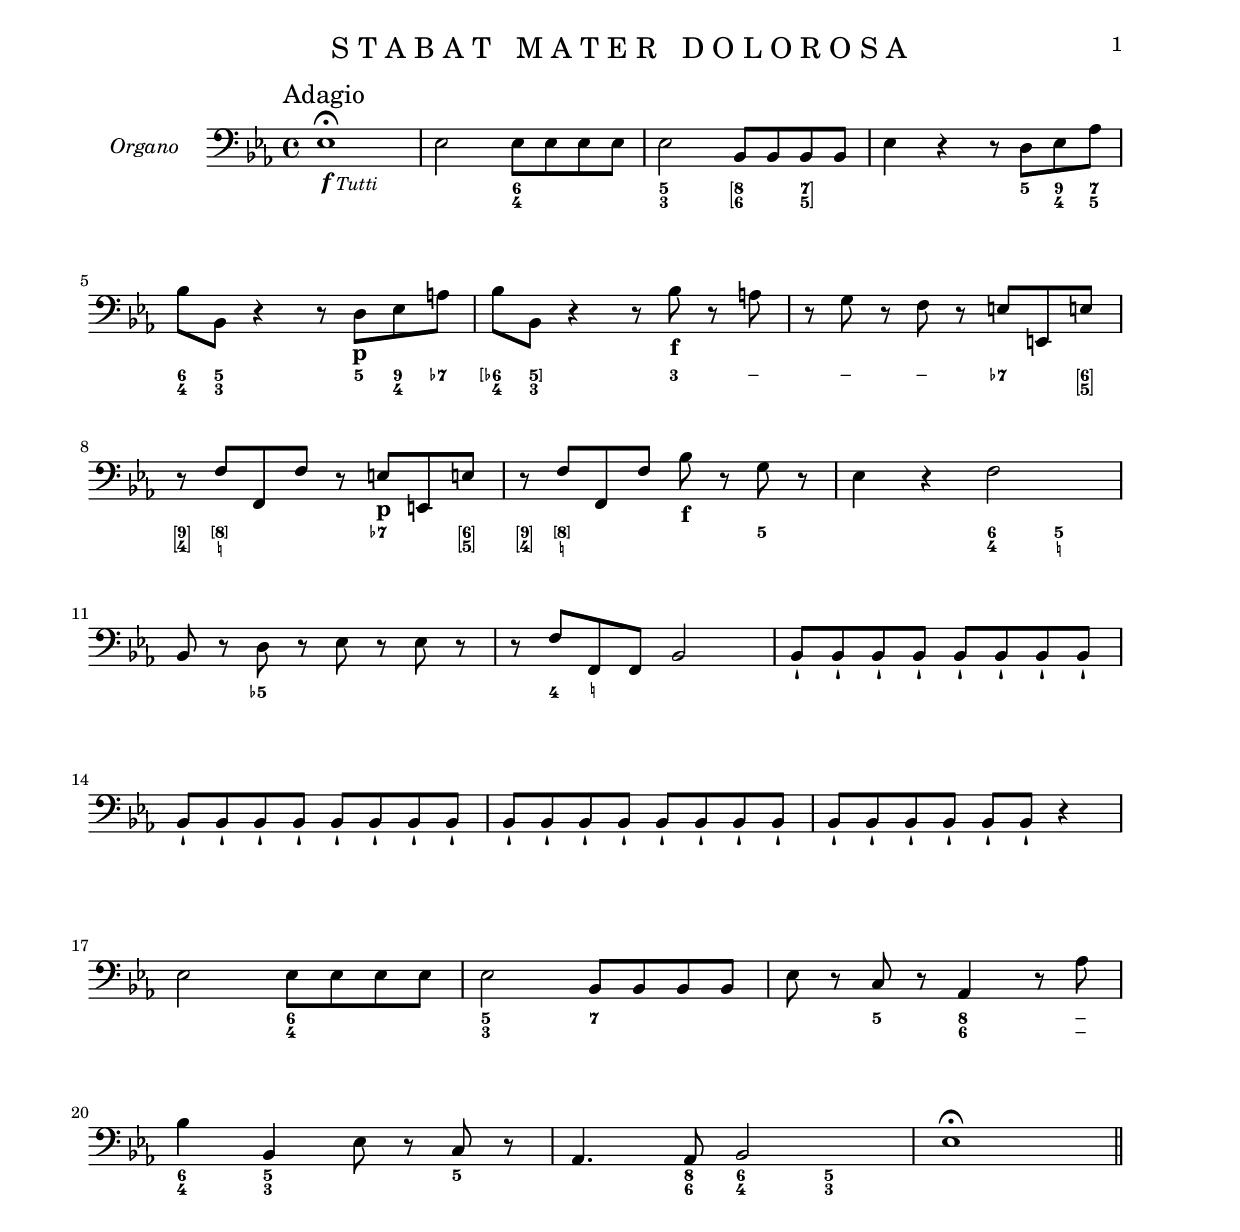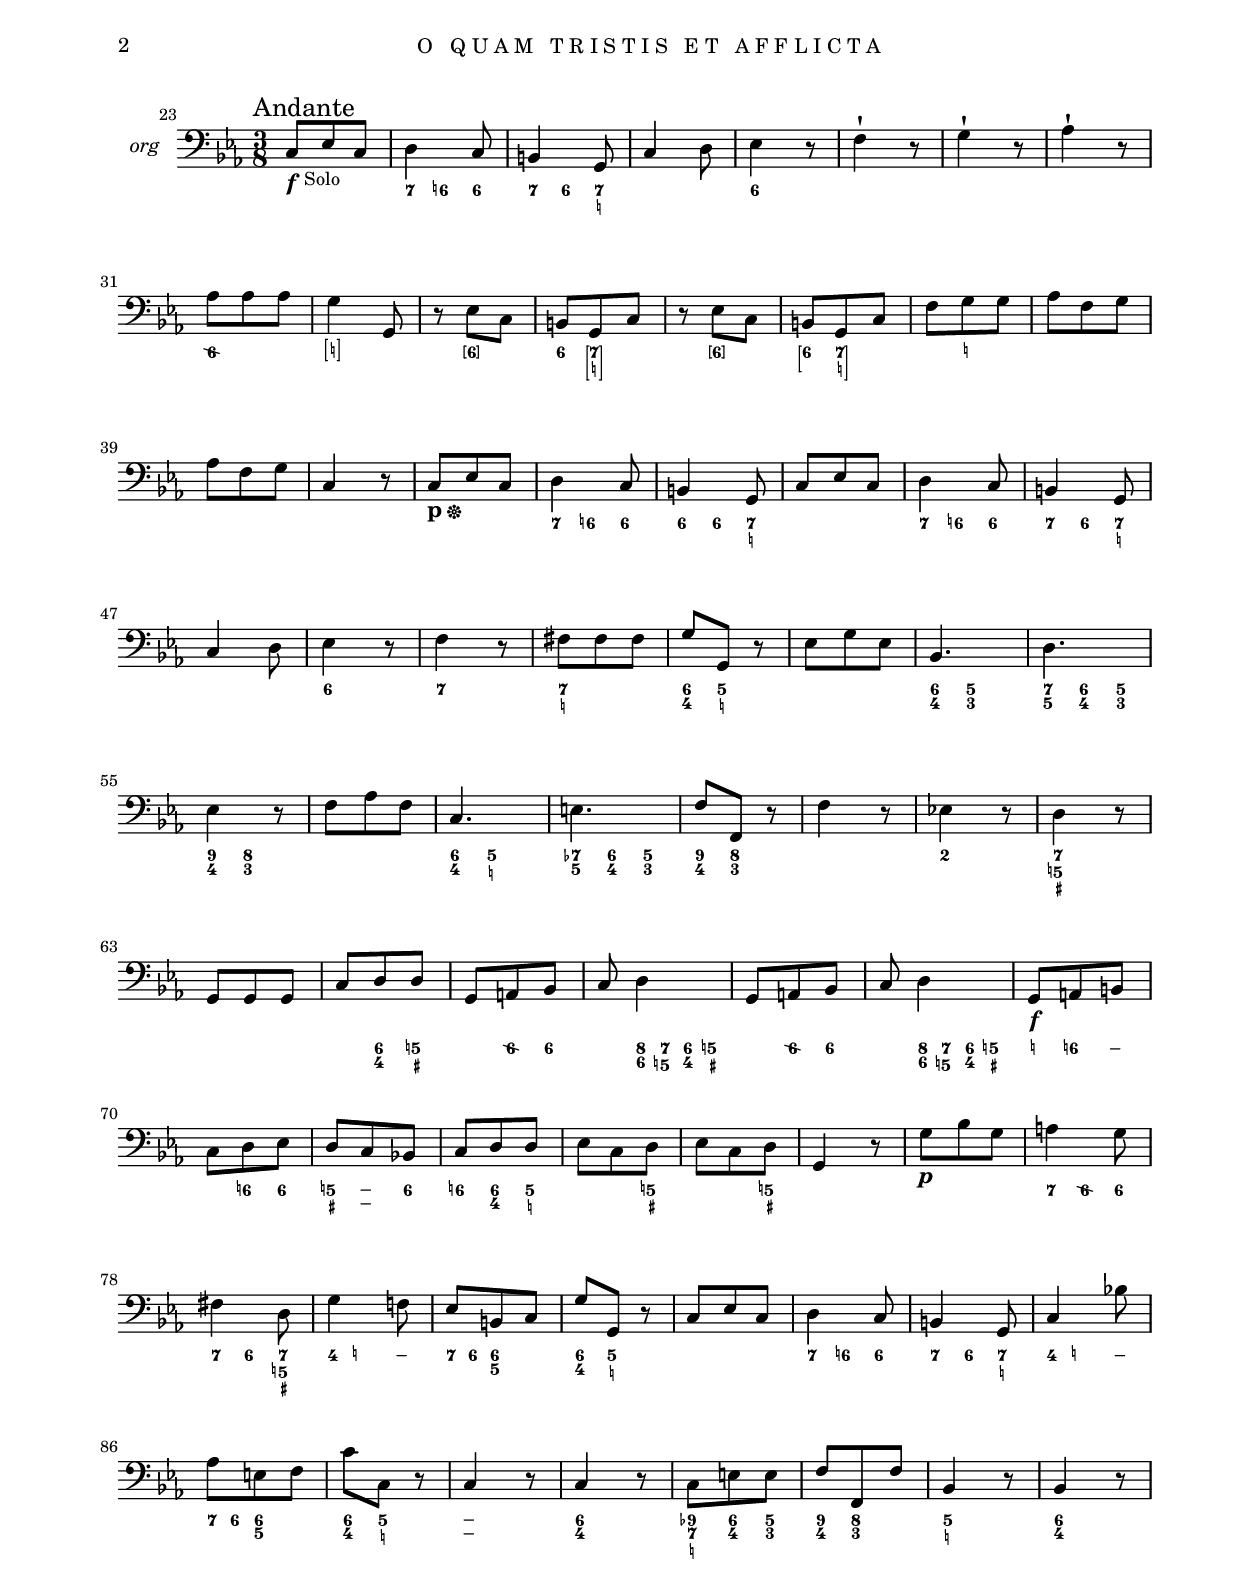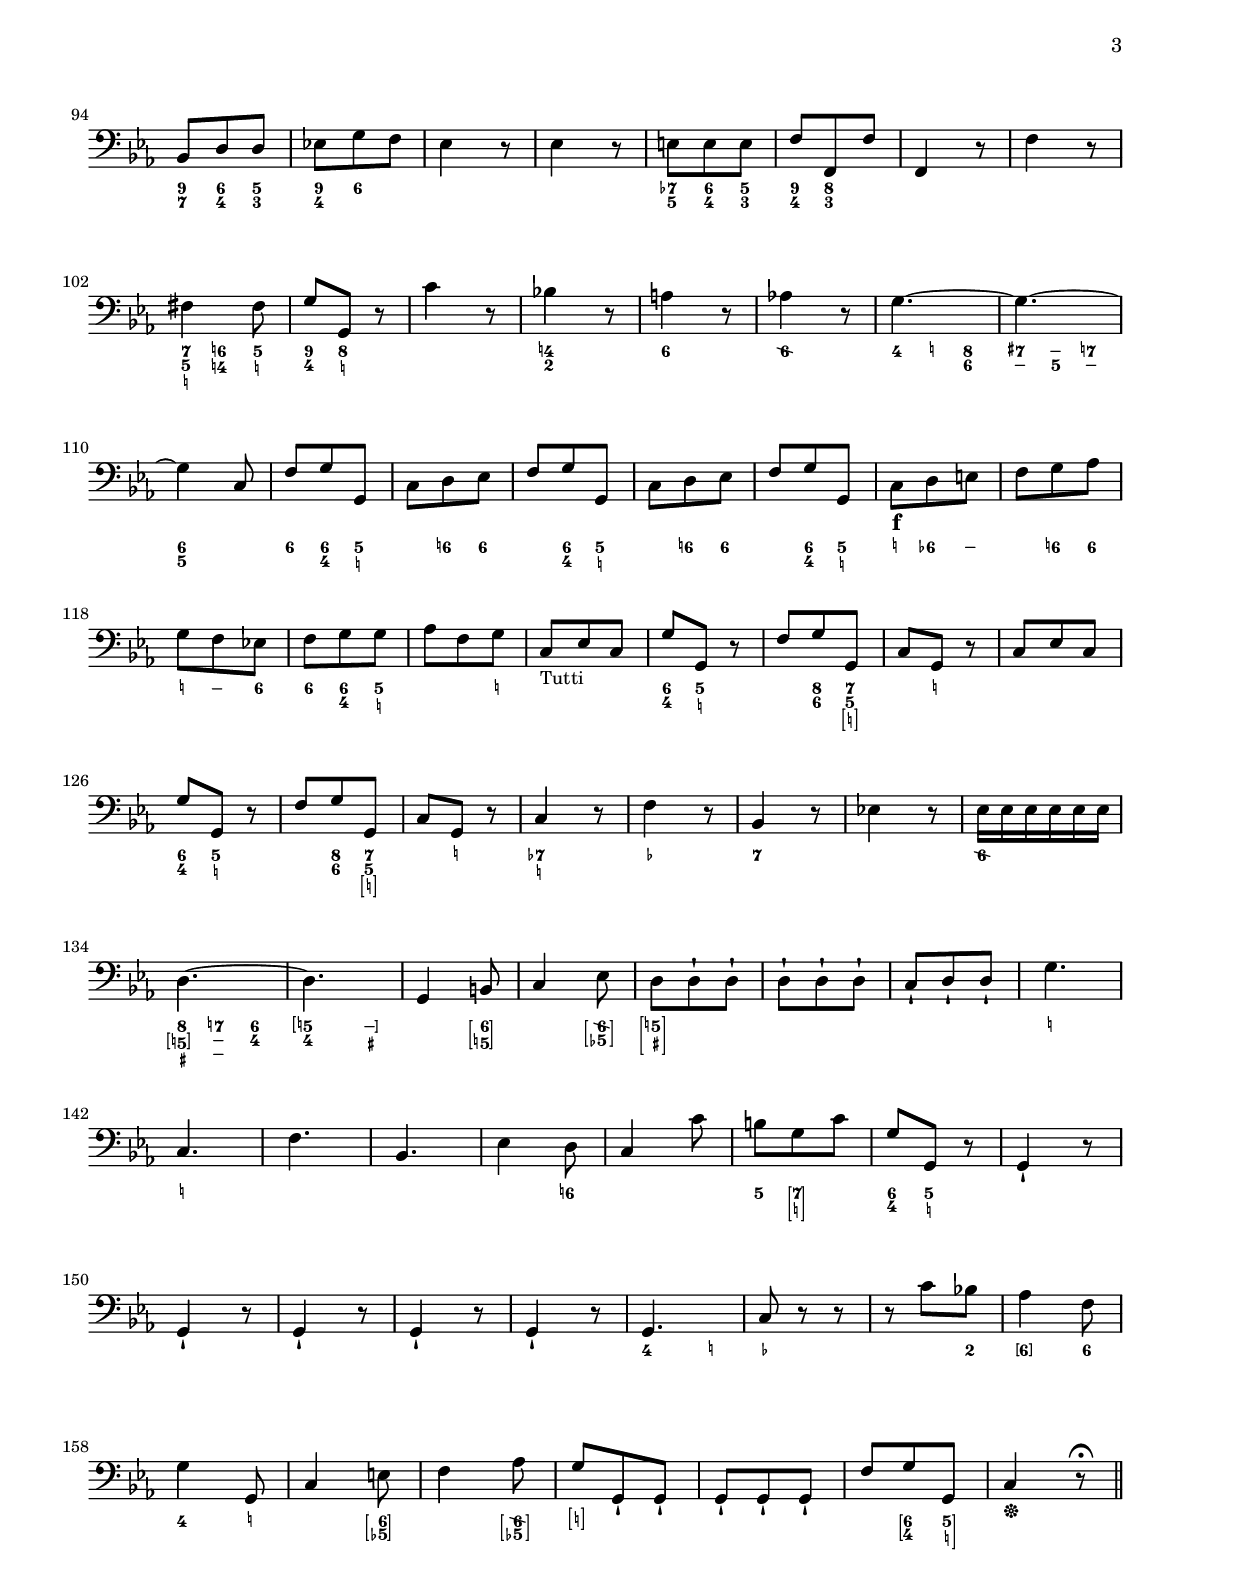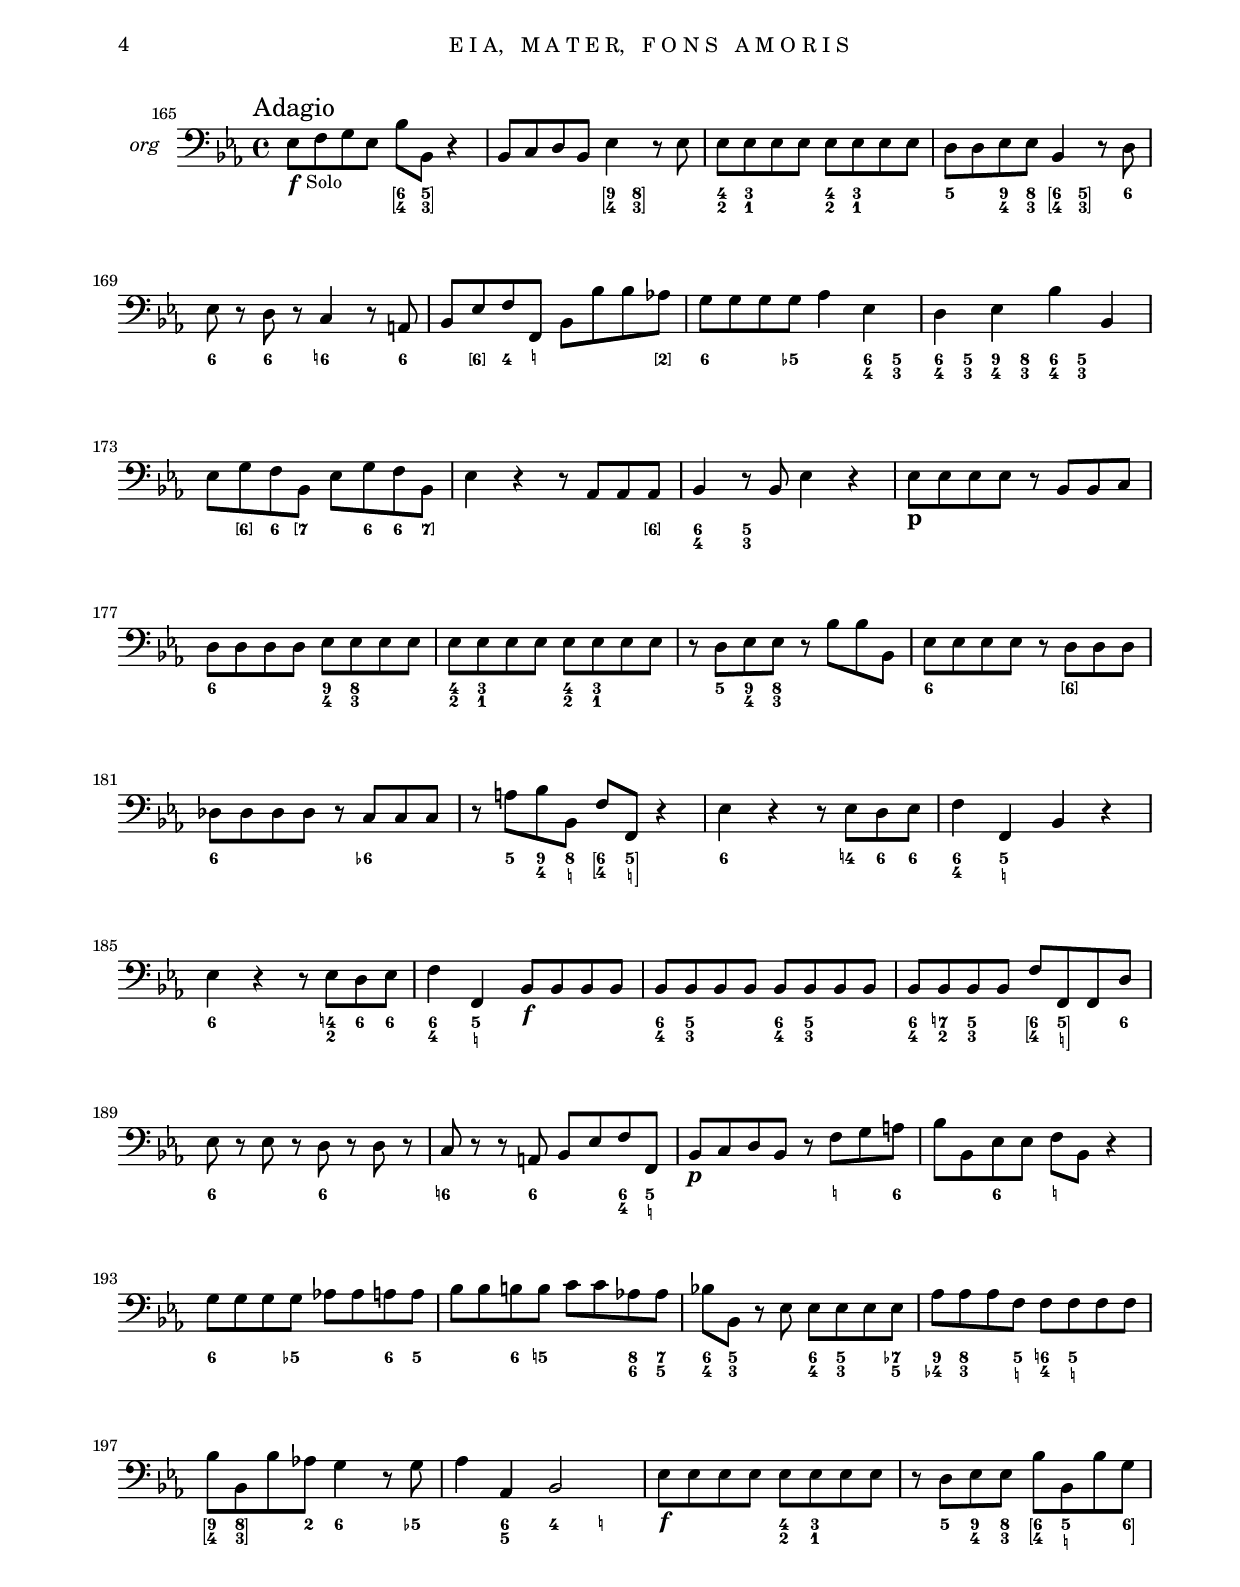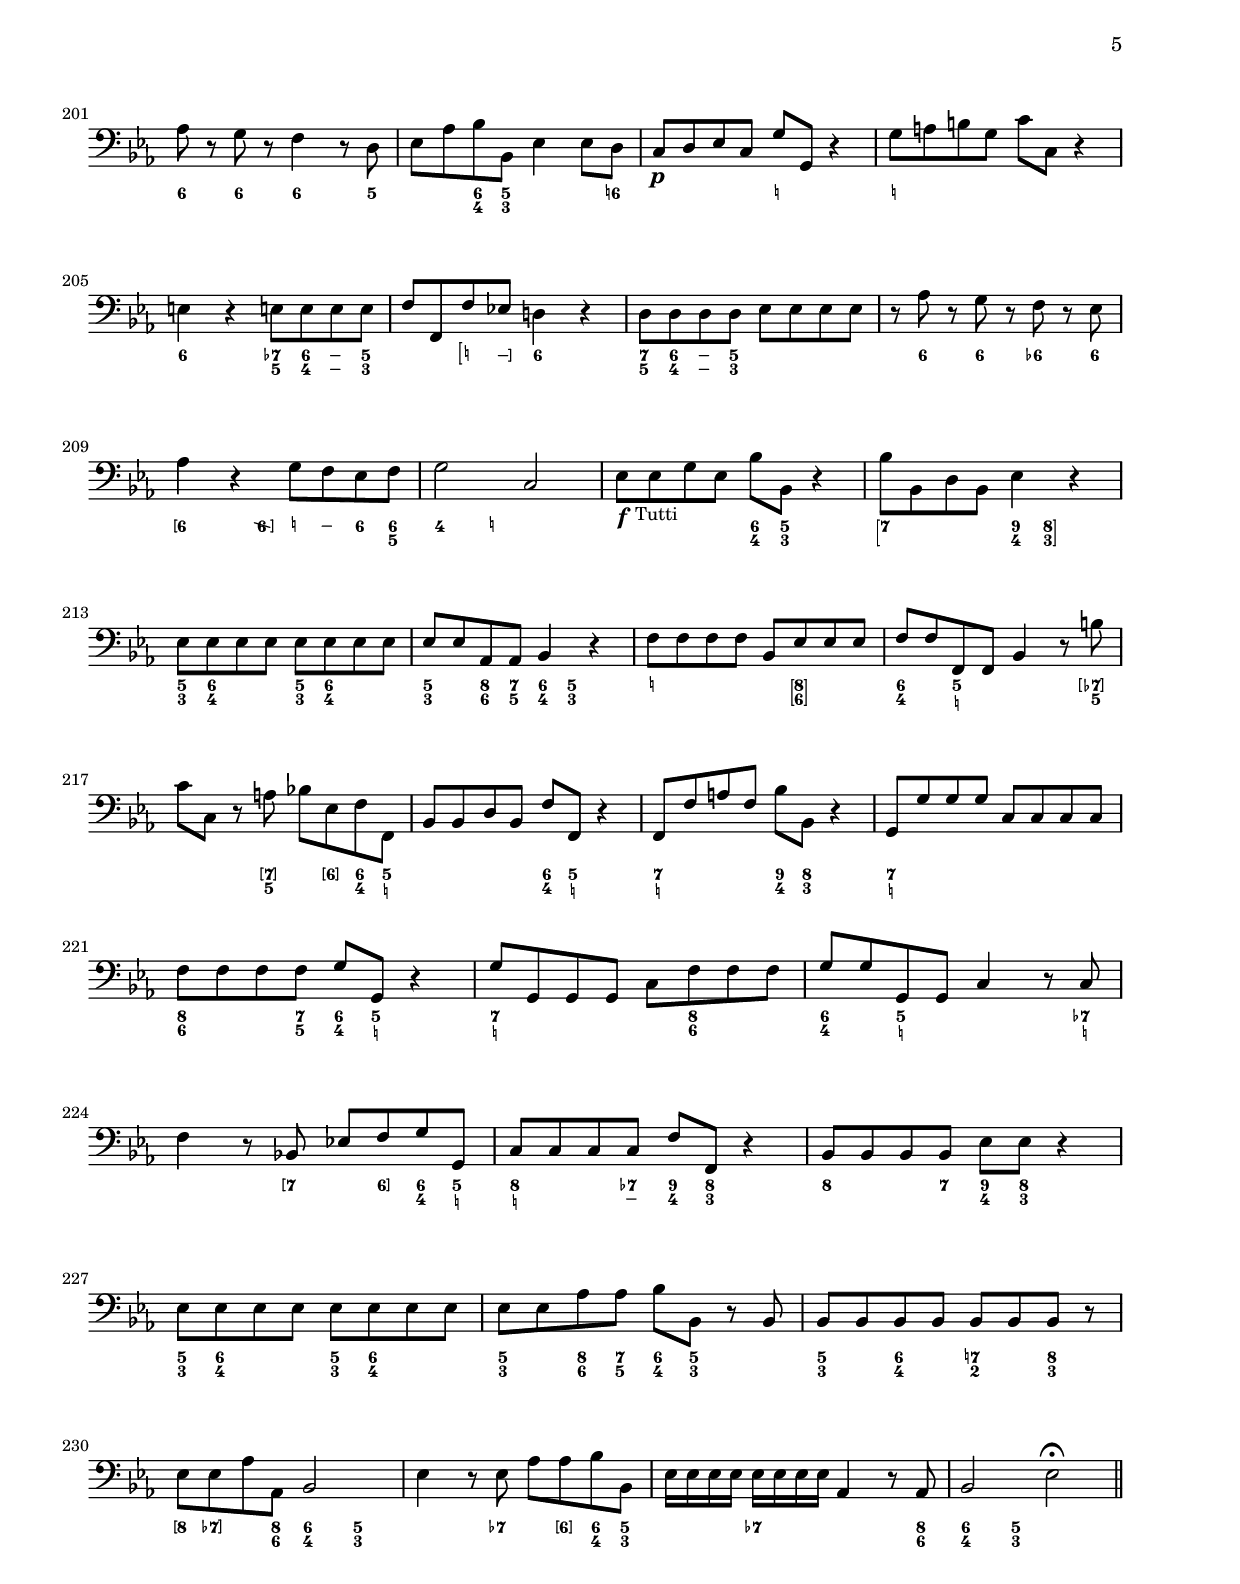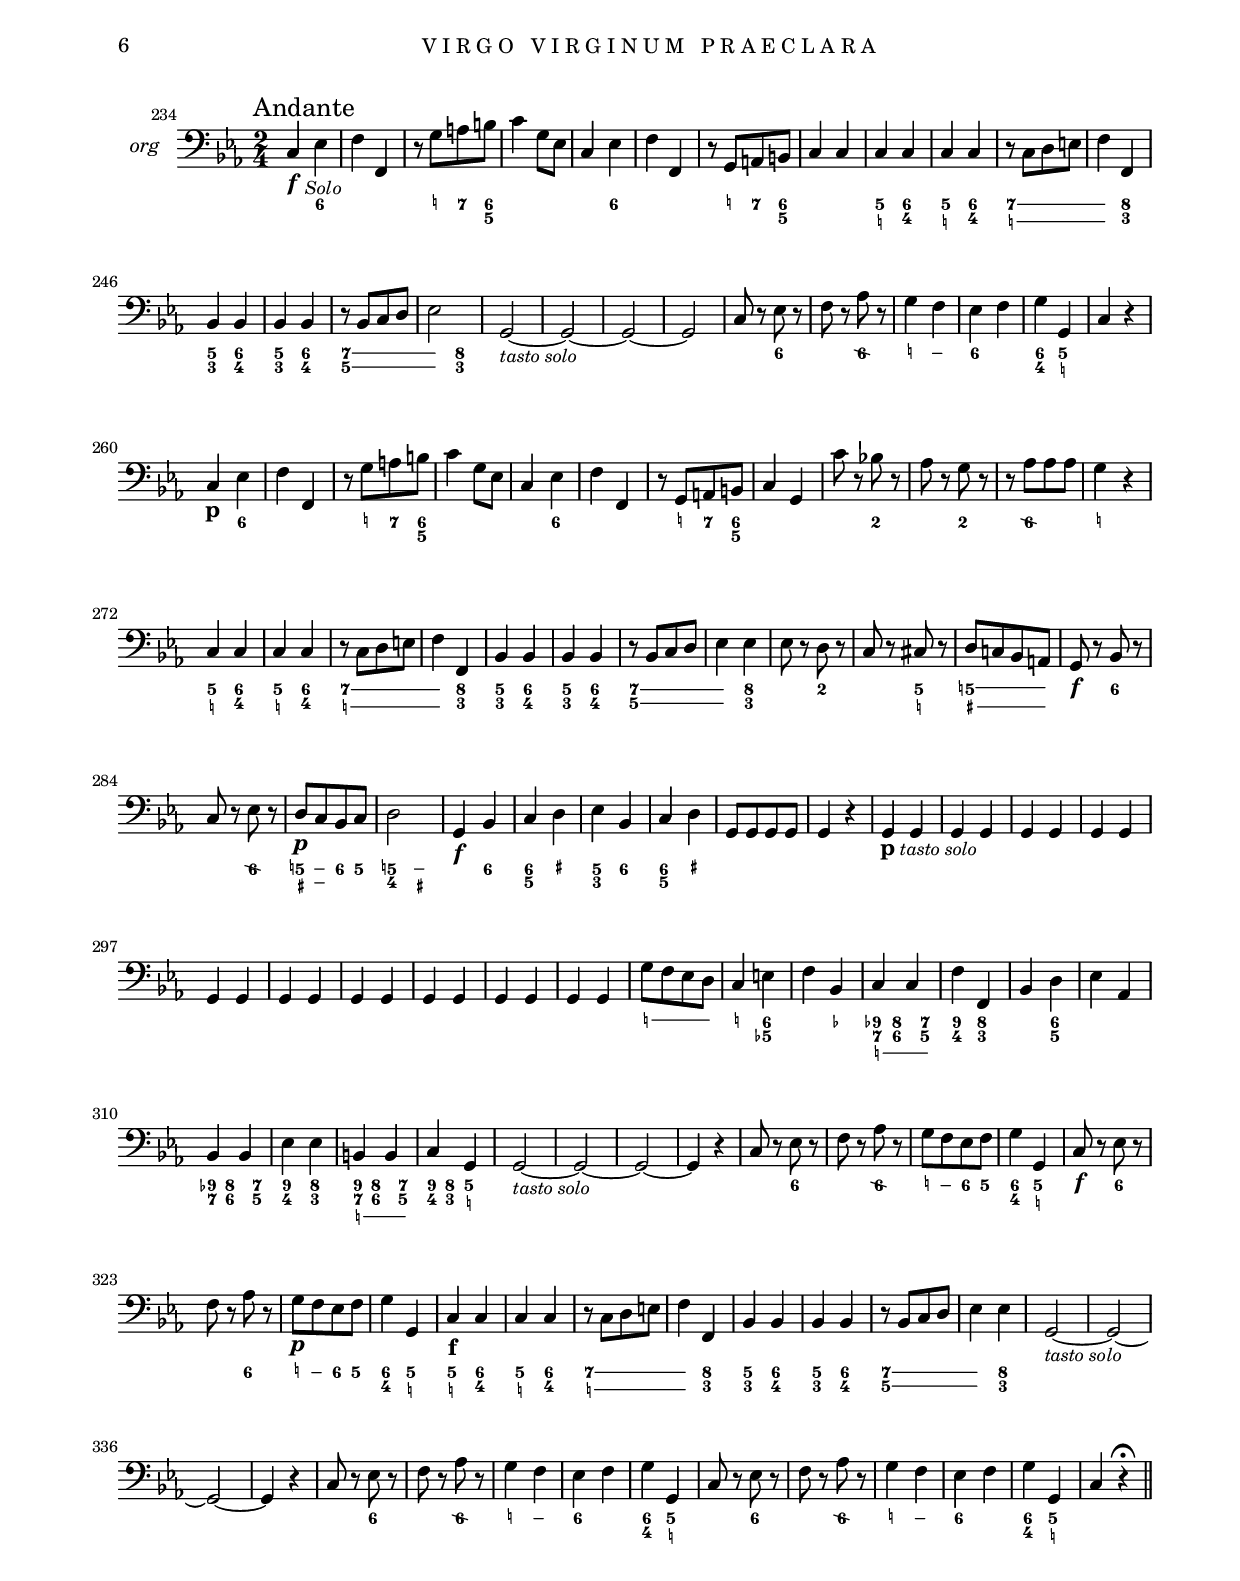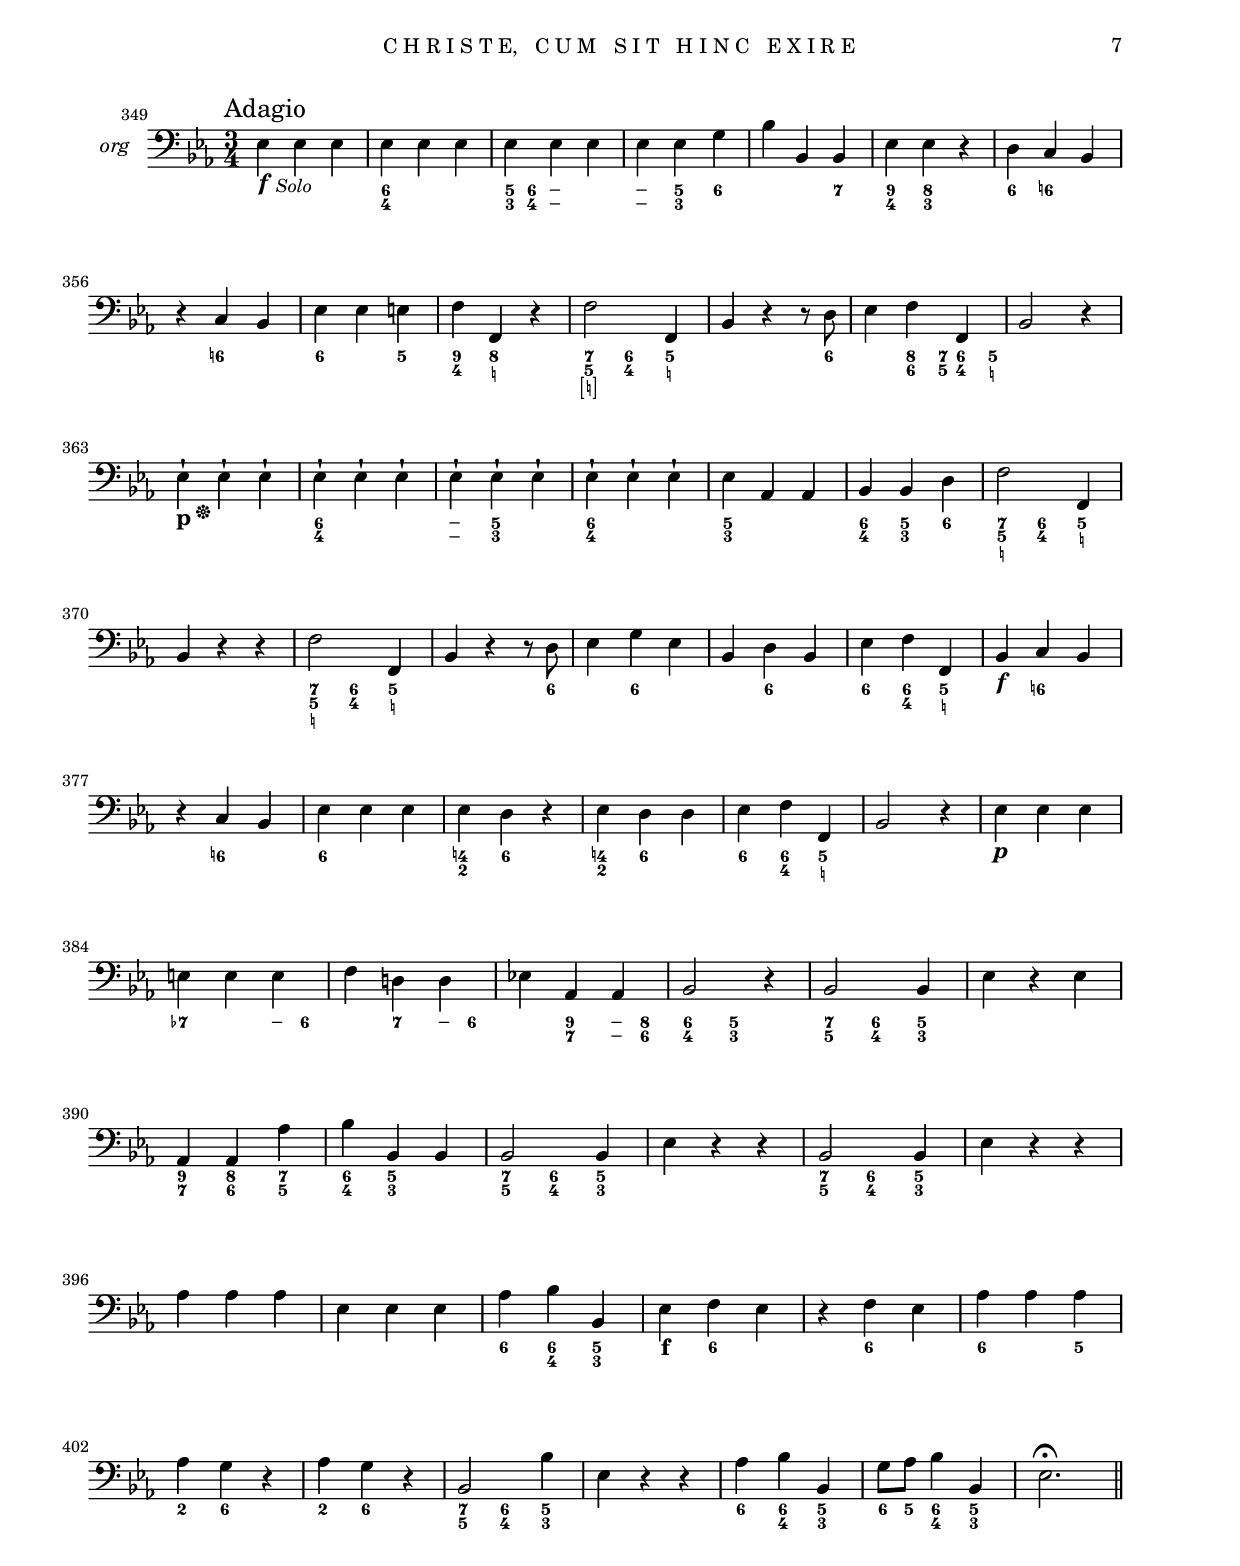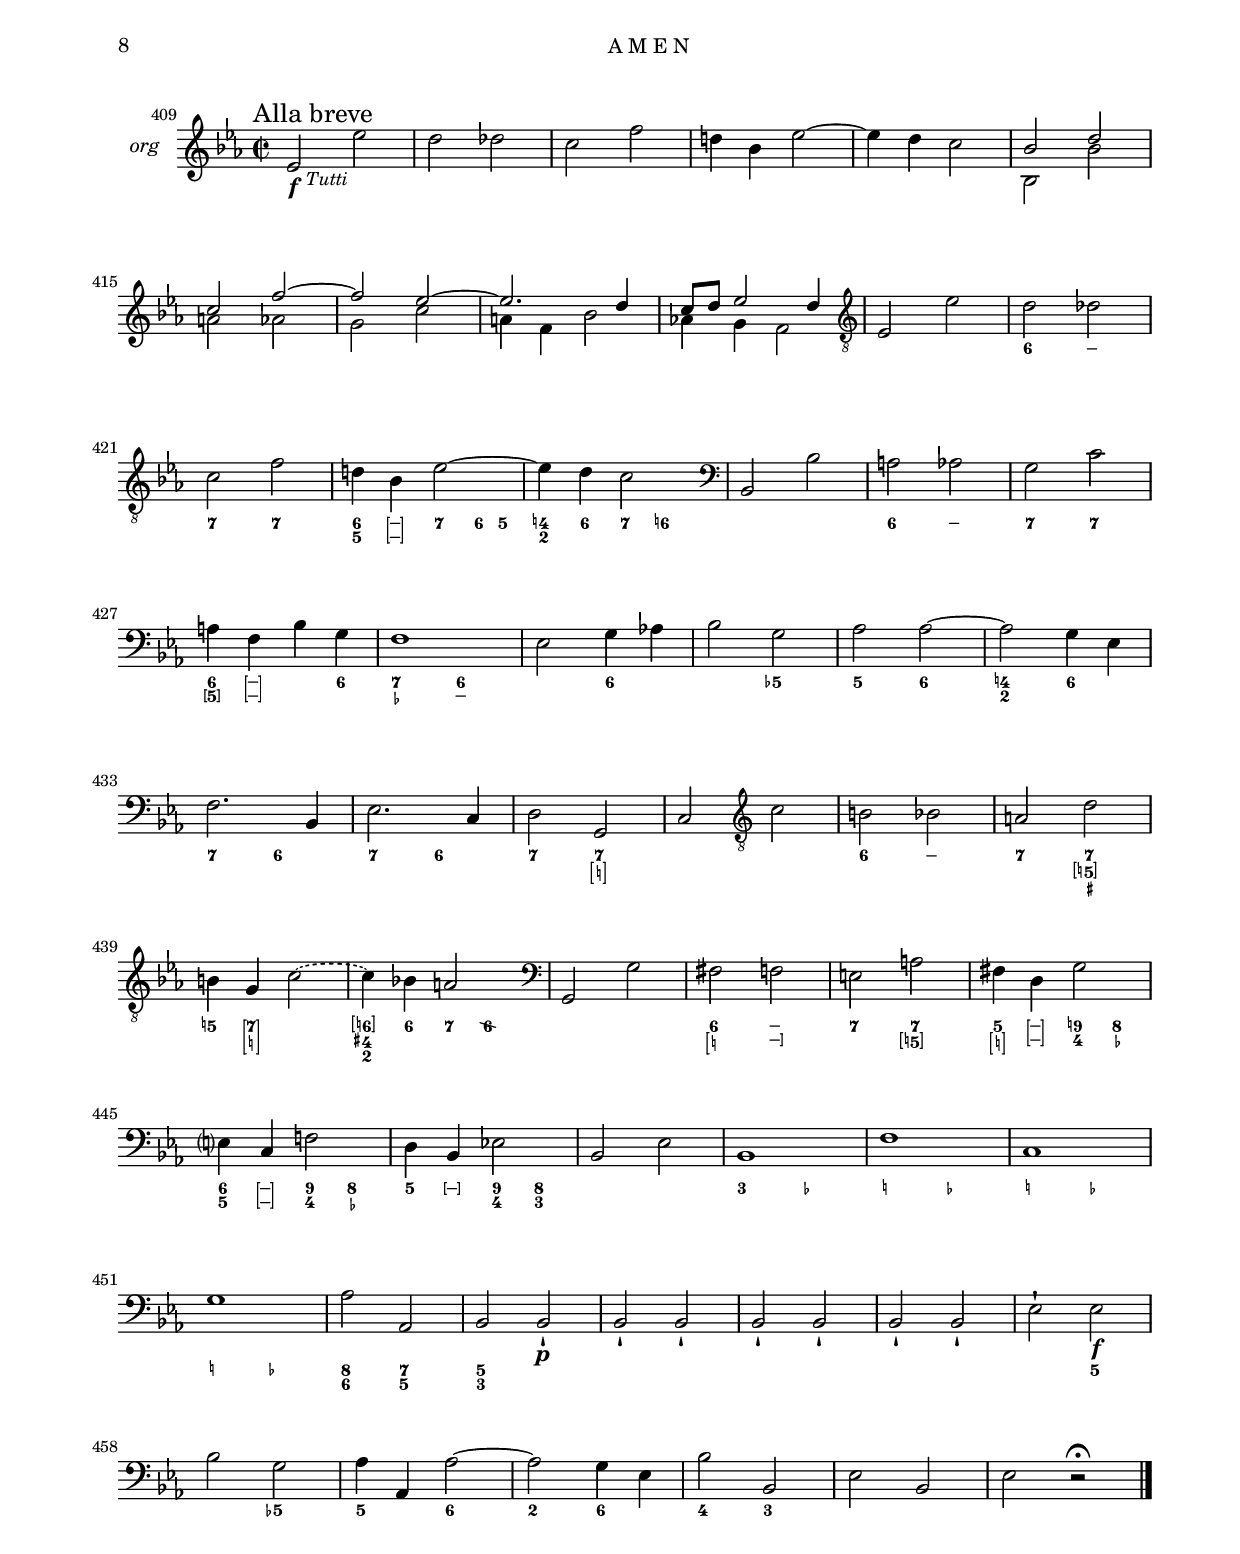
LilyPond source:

% (c) 2020 by Wolfgang Esser-Skala.
% This file is licensed under the Creative Commons Attribution-NonCommercial-ShareAlike 4.0 International License.
% To view a copy of this license, visit http://creativecommons.org/licenses/by-nc-sa/4.0/.

\version "2.22.0"

\include "../definitions.ly"

\paper {
	indent = 1\cm
	top-margin = 1.5\cm
	system-separator-markup = ##f
	system-system-spacing =
    #'((basic-distance . 18)
       (minimum-distance . 18)
       (padding . -100)
       (stretchability . 0))

	top-system-spacing =
    #'((basic-distance . 12)
       (minimum-distance . 12)
       (padding . -100)
       (stretchability . 0))

	top-markup-spacing =
    #'((basic-distance . 0)
       (minimum-distance . 0)
       (padding . -100)
       (stretchability . 0))

	markup-system-spacing =
    #'((basic-distance . 12)
       (minimum-distance . 12)
       (padding . -100)
       (stretchability . 0))

	systems-per-page = #9
}

#(set-global-staff-size 17.82)

\layout {
	\context {
		\Staff
		instrumentName = "org"
	}
}

\book {
	\bookpart {
		\header {
			title = "S T A B A T   M A T E R   D O L O R O S A"
		}
		\paper { indent = 2\cm systems-per-page = #7 }
		\score {
			<<
				\new Staff {
					\set Staff.instrumentName = "Organo"
					\StabatMaterOrgano
				}
				\new FiguredBass { \StabatMaterBassFigures }
			>>
		}
	}
	\bookpart {
		\header {
			subtitle = "O   Q U A M   T R I S T I S   E T   A F F L I C T A"
		}
		\score {
			<<
				\new Staff { \OQuamOrgano }
				\new FiguredBass { \OQuamBassFigures }
			>>
		}
	}
	\bookpart {
		\header {
			subtitle = "E I A,   M A T E R,   F O N S   A M O R I S"
		}
		\score {
			<<
				\new Staff { \EiaMaterOrgano }
				\new FiguredBass { \EiaMaterBassFigures }
			>>
		}
	}
	\bookpart {
		\header {
			subtitle = "V I R G O   V I R G I N U M   P R A E C L A R A"
		}
		\score {
			<<
				\new Staff { \VirgoOrgano }
				\new FiguredBass { \VirgoBassFigures }
			>>
		}
	}
	\bookpart {
		\header {
			subtitle = "C H R I S T E,   C U M   S I T   H I N C   E X I R E"
		}
		\score {
			<<
				\new Staff { \ChristeOrgano }
				\new FiguredBass { \ChristeBassFigures }
			>>
		}
	}
	\bookpart {
		\header {
			subtitle = "A M E N"
		}
		\score {
			<<
				\new Staff { \AmenOrgano }
				\new FiguredBass { \AmenBassFigures }
			>>
		}
	}
}
